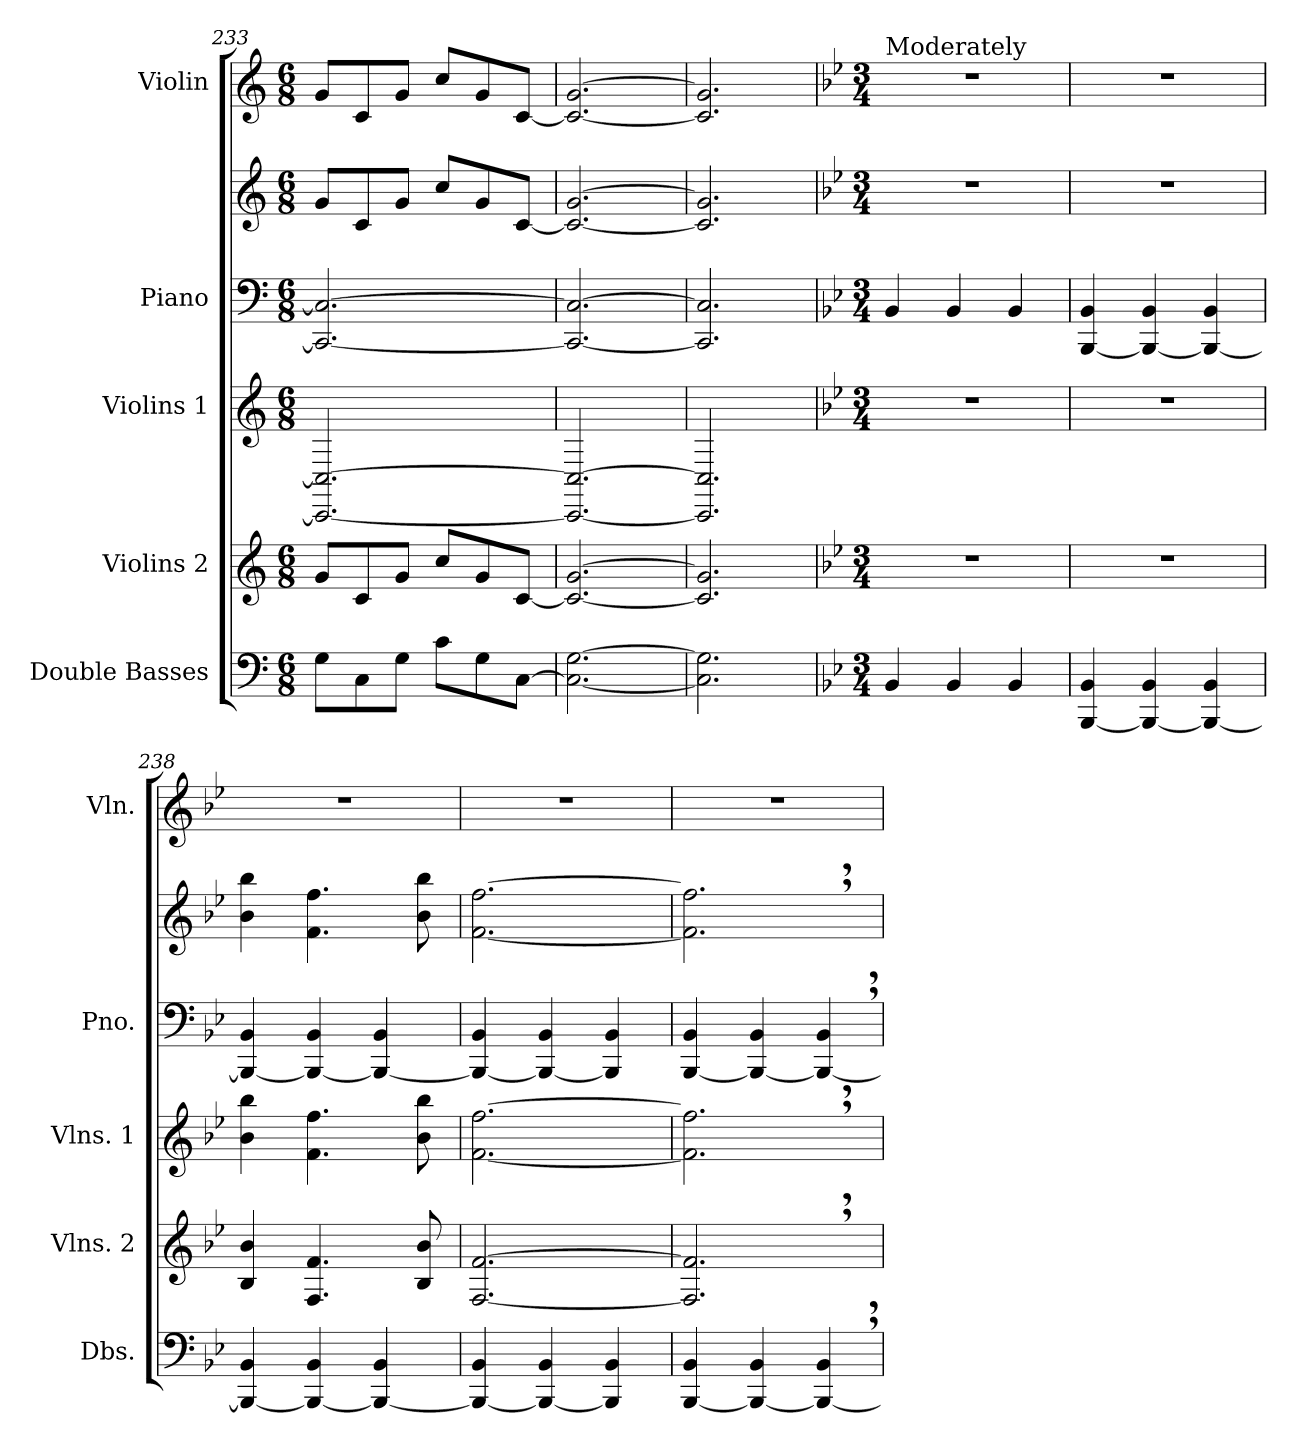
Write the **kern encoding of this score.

**kern	**kern	**kern	**kern	**kern	**kern
*part5	*part4	*part3	*part2	*part2	*part1
*staff6	*staff5	*staff4	*staff3	*staff2	*staff1
*I"Double Basses	*I"Violins 2	*I"Violins 1	*I"Piano	*	*I"Violin
*I'Dbs.	*I'Vlns. 2	*I'Vlns. 1	*I'Pno.	*	*I'Vln.
*clefF4	*clefG2	*clefG2	*clefF4	*clefG2	*clefG2
*k[]	*k[]	*k[]	*k[]	*k[]	*k[]
*C:	*C:	*C:	*C:	*C:	*C:
*M6/8	*M6/8	*M6/8	*M6/8	*M6/8	*M6/8
=233	=233	=233	=233	=233	=233
8G\L	8g/L	2.CC/_ 2.C/_	2.CC/_ 2.C/_	8g/L	8g/L
8C\	8c/	.	.	8c/	8c/
8G\J	8g/J	.	.	8g/J	8g/J
8c\L	8cc/L	.	.	8cc/L	8cc/L
8G\	8g/	.	.	8g/	8g/
[8C\J	[8c/J	.	.	[8c/J	[8c/J
=234	=234	=234	=234	=234	=234
2.C\_ [2.G\	2.c/_ [2.g/	2.CC/_ 2.C/_	2.CC/_ 2.C/_	2.c/_ [2.g/	2.c/_ [2.g/
=235	=235	=235	=235	=235	=235
2.C\] 2.G\]	2.c/] 2.g/]	2.CC/] 2.C/]	2.CC/] 2.C/]	2.c/] 2.g/]	2.c/] 2.g/]
=236	=236	=236	=236	=236	=236
*k[b-e-]	*k[b-e-]	*k[b-e-]	*k[b-e-]	*k[b-e-]	*k[b-e-]
*B-:	*B-:	*B-:	*B-:	*B-:	*B-:
*M3/4	*M3/4	*M3/4	*M3/4	*M3/4	*M3/4
!	!	!	!	!	!LO:TX:a:t=Moderately
4BB-/	2.r	2.r	4BB-/	2.r	2.r
4BB-/	.	.	4BB-/	.	.
4BB-/	.	.	4BB-/	.	.
!!LO:PB:g=z
=237	=237	=237	=237	=237	=237
[4BBB-/ 4BB-/	2.r	2.r	[4BBB-/ 4BB-/	2.r	2.r
4BBB-/_ 4BB-/	.	.	4BBB-/_ 4BB-/	.	.
4BBB-/_ 4BB-/	.	.	4BBB-/_ 4BB-/	.	.
=238	=238	=238	=238	=238	=238
4BBB-/_ 4BB-/	4B-/ 4b-/	4b-\ 4bb-\	4BBB-/_ 4BB-/	4b-\ 4bb-\	2.r
4BBB-/_ 4BB-/	4.F/ 4.f/	4.f\ 4.ff\	4BBB-/_ 4BB-/	4.f\ 4.ff\	.
4BBB-/_ 4BB-/	.	.	4BBB-/_ 4BB-/	.	.
.	8B-/ 8b-/	8b-\ 8bb-\	.	8b-\ 8bb-\	.
!!LO:PB:g=z
=239	=239	=239	=239	=239	=239
4BBB-/_ 4BB-/	[2.F/ [2.f/	[2.f\ [2.ff\	4BBB-/_ 4BB-/	[2.f\ [2.ff\	2.r
4BBB-/_ 4BB-/	.	.	4BBB-/_ 4BB-/	.	.
4BBB-/] 4BB-/	.	.	4BBB-/] 4BB-/	.	.
=240	=240	=240	=240	=240	=240
[4BBB-/ 4BB-/	2.F/], 2.f/],	2.f\], 2.ff\],	[4BBB-/ 4BB-/	2.f\], 2.ff\],	2.r
4BBB-/_ 4BB-/	.	.	4BBB-/_ 4BB-/	.	.
4BBB-/_, 4BB-/,	.	.	4BBB-/_, 4BB-/,	.	.
=	=	=	=	=	=
*-	*-	*-	*-	*-	*-
